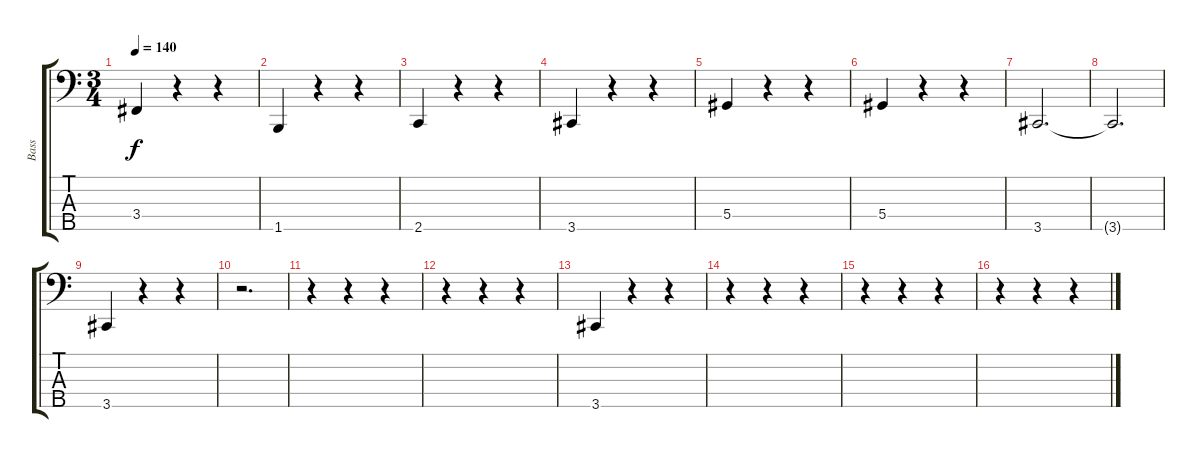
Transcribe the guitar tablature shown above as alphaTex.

\track ("Bass" "Bass") {instrument electricbassfinger}
\staff {score tabs}
\tuning (Gb2 Db2 Ab1 Eb1 Bb0) {hide}
\ts (3 4)
\tempo 140
\clef f4
\ks c
3.4.4{dy f} r.4 r.4 |
1.5.4 r.4 r.4 |
2.5.4 r.4 r.4 |
3.5.4 r.4 r.4 |
5.4.4 r.4 r.4 |
5.4.4 r.4 r.4 |
3.5.2{d} |
3.5{t}.2{d} |
3.5.4 r.4 r.4 |
r.2{d} |
r.4 r.4 r.4 |
r.4 r.4 r.4 |
3.5.4 r.4 r.4 |
r.4 r.4 r.4 |
r.4 r.4 r.4 |
r.4 r.4 r.4
